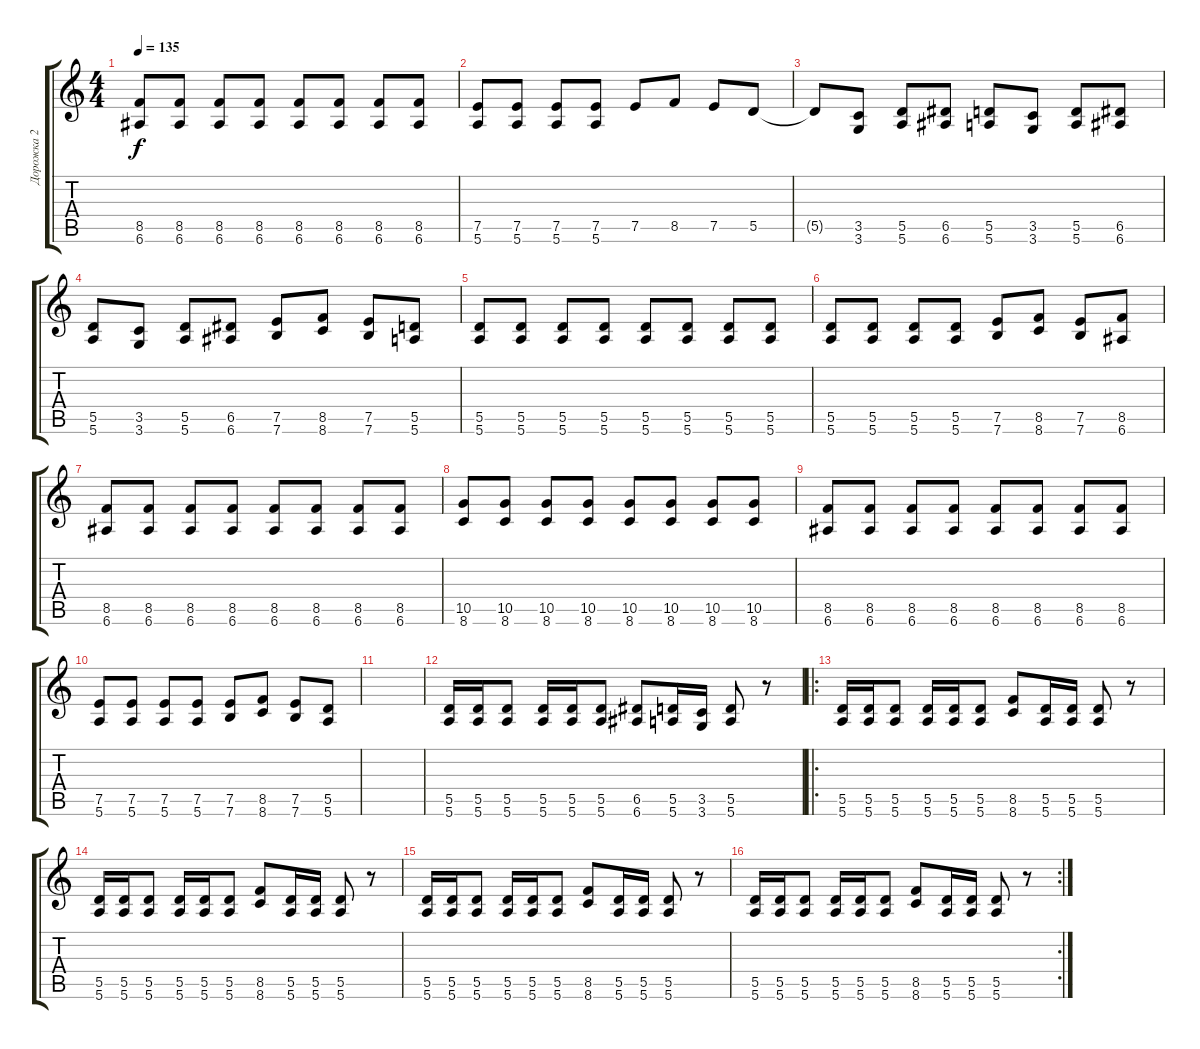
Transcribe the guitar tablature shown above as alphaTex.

\track ("Дорожка 2" "Дорожка 2") {instrument distortionguitar}
\staff {score tabs}
\tuning (E4 B3 G3 D3 A2 E2) {hide}
\ts (4 4)
\tempo 135
\clef g2
\ks c
(8.5 6.6).8{dy f} (8.5 6.6).8 (8.5 6.6).8 (8.5 6.6).8 (8.5 6.6).8 (8.5 6.6).8 (8.5 6.6).8 (8.5 6.6).8 |
(7.5 5.6).8 (7.5 5.6).8 (7.5 5.6).8 (7.5 5.6).8 7.5.8 8.5.8 7.5.8 5.5.8 |
5.5{t}.8 (3.5 3.6).8 (5.5 5.6).8 (6.5 6.6).8 (5.5 5.6).8 (3.5 3.6).8 (5.5 5.6).8 (6.5 6.6).8 |
(5.5 5.6).8 (3.5 3.6).8 (5.5 5.6).8 (6.5 6.6).8 (7.5 7.6).8 (8.5 8.6).8 (7.5 7.6).8 (5.5 5.6).8 |
(5.5 5.6).8 (5.5 5.6).8 (5.5 5.6).8 (5.5 5.6).8 (5.5 5.6).8 (5.5 5.6).8 (5.5 5.6).8 (5.5 5.6).8 |
(5.5 5.6).8 (5.5 5.6).8 (5.5 5.6).8 (5.5 5.6).8 (7.5 7.6).8 (8.5 8.6).8 (7.5 7.6).8 (8.5 6.6).8 |
(8.5 6.6).8 (8.5 6.6).8 (8.5 6.6).8 (8.5 6.6).8 (8.5 6.6).8 (8.5 6.6).8 (8.5 6.6).8 (8.5 6.6).8 |
(10.5 8.6).8 (10.5 8.6).8 (10.5 8.6).8 (10.5 8.6).8 (10.5 8.6).8 (10.5 8.6).8 (10.5 8.6).8 (10.5 8.6).8 |
(8.5 6.6).8 (8.5 6.6).8 (8.5 6.6).8 (8.5 6.6).8 (8.5 6.6).8 (8.5 6.6).8 (8.5 6.6).8 (8.5 6.6).8 |
(7.5 5.6).8 (7.5 5.6).8 (7.5 5.6).8 (7.5 5.6).8 (7.5 7.6).8 (8.5 8.6).8 (7.5 7.6).8 (5.5 5.6).8 |
|
(5.5 5.6).16 (5.5 5.6).16 (5.5 5.6).8 (5.5 5.6).16 (5.5 5.6).16 (5.5 5.6).8 (6.5 6.6).8 (5.5 5.6).16 (3.5 3.6).16 (5.5 5.6).8 r.8 |
\ro
(5.5 5.6).16 (5.5 5.6).16 (5.5 5.6).8 (5.5 5.6).16 (5.5 5.6).16 (5.5 5.6).8 (8.5 8.6).8 (5.5 5.6).16 (5.5 5.6).16 (5.5 5.6).8 r.8 |
(5.5 5.6).16 (5.5 5.6).16 (5.5 5.6).8 (5.5 5.6).16 (5.5 5.6).16 (5.5 5.6).8 (8.5 8.6).8 (5.5 5.6).16 (5.5 5.6).16 (5.5 5.6).8 r.8 |
(5.5 5.6).16 (5.5 5.6).16 (5.5 5.6).8 (5.5 5.6).16 (5.5 5.6).16 (5.5 5.6).8 (8.5 8.6).8 (5.5 5.6).16 (5.5 5.6).16 (5.5 5.6).8 r.8 |
\rc 2
(5.5 5.6).16 (5.5 5.6).16 (5.5 5.6).8 (5.5 5.6).16 (5.5 5.6).16 (5.5 5.6).8 (8.5 8.6).8 (5.5 5.6).16 (5.5 5.6).16 (5.5 5.6).8 r.8
